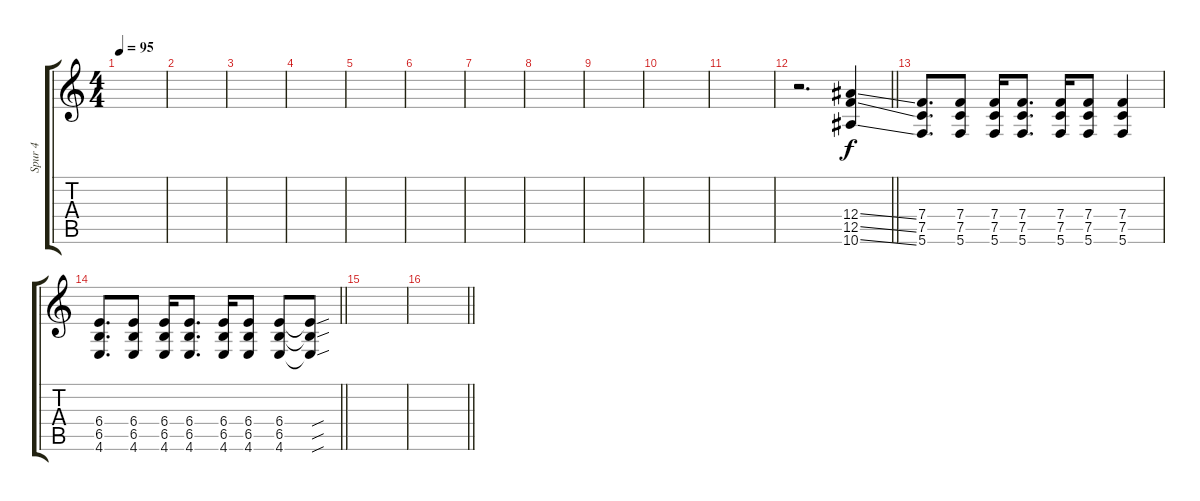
\track ("Spur 4" "Spur 4") {instrument distortionguitar}
\staff {score tabs}
\tuning (C4 G3 Eb3 Bb2 F2 C2) {hide}
\ts (4 4)
\tempo 95
\clef g2
\ks c
|
|
|
|
|
|
|
|
|
|
|
\barLineRight lightlight
r.2{d} (12.4{ss} 12.5{ss} 10.6{ss}).4 |
(7.4 7.5 5.6).8{d} (7.4 7.5 5.6).8 (7.4 7.5 5.6).16 (7.4 7.5 5.6).8{d} (7.4 7.5 5.6).16 (7.4 7.5 5.6).8 (7.4 7.5 5.6).4 |
\barLineRight lightlight
(6.4 6.5 4.6).8{d} (6.4 6.5 4.6).8 (6.4 6.5 4.6).16 (6.4 6.5 4.6).8{d} (6.4 6.5 4.6).16 (6.4 6.5 4.6).8 (6.4 6.5 4.6).8 (6.4{sou t} 6.5{sou t} 4.6{sou t}).8 |
|
\barLineRight lightlight
